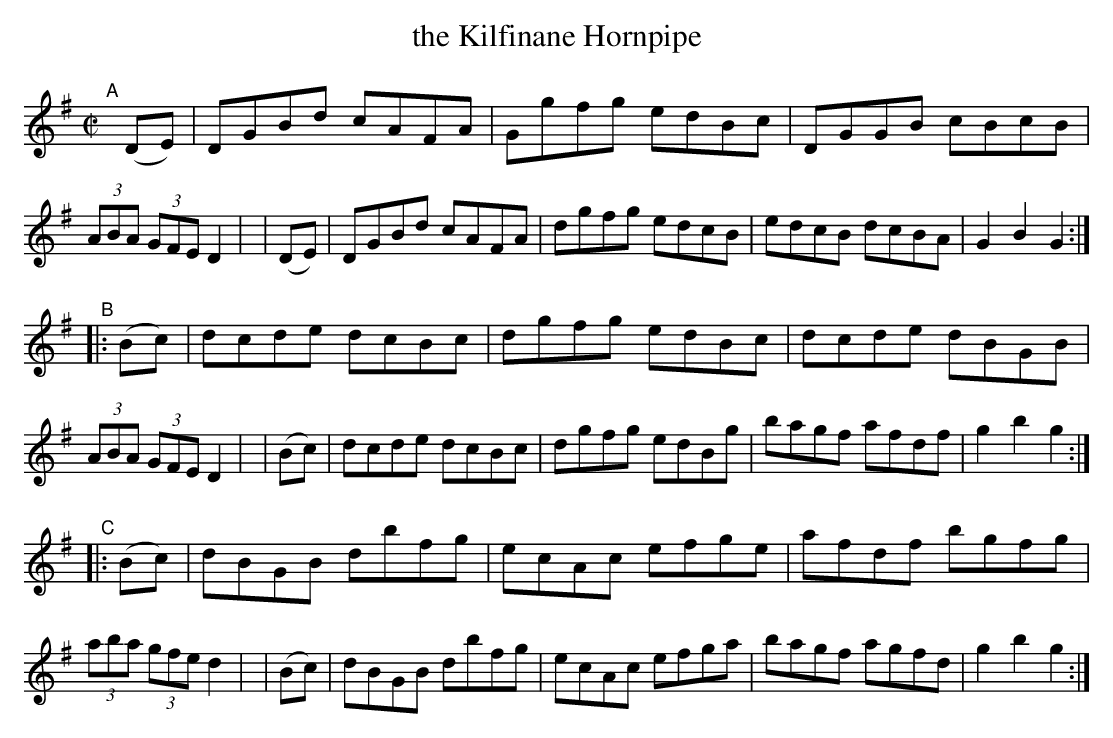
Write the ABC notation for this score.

X:1
T: the Kilfinane Hornpipe
M: C|
L: 1/8
K: G
"^A"[|]\
  (DE) | DGBd cAFA | Ggfg edBc | DGGB cBcB | (3ABA (3GFE D2 |\
| (DE) | DGBd cAFA | dgfg edcB | edcB dcBA | G2 B2 G2 :|
"^B"\
|:(Bc) | dcde dcBc | dgfg edBc | dcde dBGB | (3ABA (3GFE D2 |\
| (Bc) | dcde dcBc | dgfg edBg | bagf afdf | g2 b2 g2 :|
"^C"\
|:(Bc) | dBGB dbfg | ecAc efge | afdf bgfg | (3aba (3gfe d2 |\
| (Bc) | dBGB dbfg | ecAc efga | bagf agfd | g2 b2 g2 :|
